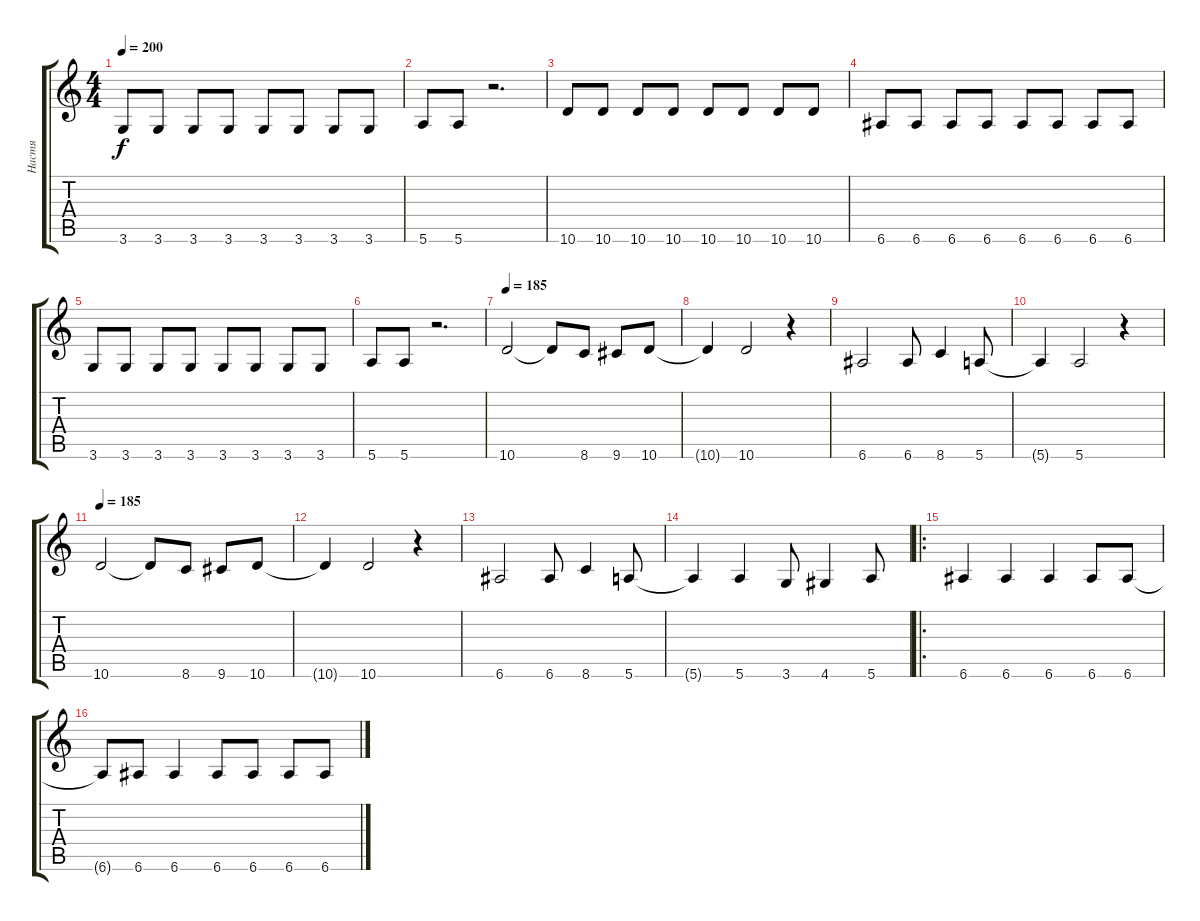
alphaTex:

\track ("Настя" "Настя") {instrument electricbasspick}
\staff {score tabs}
\tuning (E4 B3 G3 D3 A2 E2) {hide}
\ts (4 4)
\tempo 200
\clef g2
\ks c
3.6.8{dy f} 3.6.8 3.6.8 3.6.8 3.6.8 3.6.8 3.6.8 3.6.8 |
5.6.8 5.6.8 r.2{d} |
10.6.8 10.6.8 10.6.8 10.6.8 10.6.8 10.6.8 10.6.8 10.6.8 |
6.6.8 6.6.8 6.6.8 6.6.8 6.6.8 6.6.8 6.6.8 6.6.8 |
3.6.8 3.6.8 3.6.8 3.6.8 3.6.8 3.6.8 3.6.8 3.6.8 |
5.6.8 5.6.8 r.2{d} |
\tempo 185
10.6.2 10.6{t}.8 8.6.8 9.6.8 10.6.8 |
10.6{t}.4 10.6.2 r.4 |
6.6.2 6.6.8 8.6.4 5.6.8 |
5.6{t}.4 5.6.2 r.4 |
\tempo 180
\tempo 185
10.6.2 10.6{t}.8 8.6.8 9.6.8 10.6.8 |
10.6{t}.4 10.6.2 r.4 |
6.6.2 6.6.8 8.6.4 5.6.8 |
5.6{t}.4 5.6.4 3.6.8 4.6.4 5.6.8 |
\ro
6.6.4 6.6.4 6.6.4 6.6.8 6.6.8 |
6.6{t}.8 6.6.8 6.6.4 6.6.8 6.6.8 6.6.8 6.6.8
